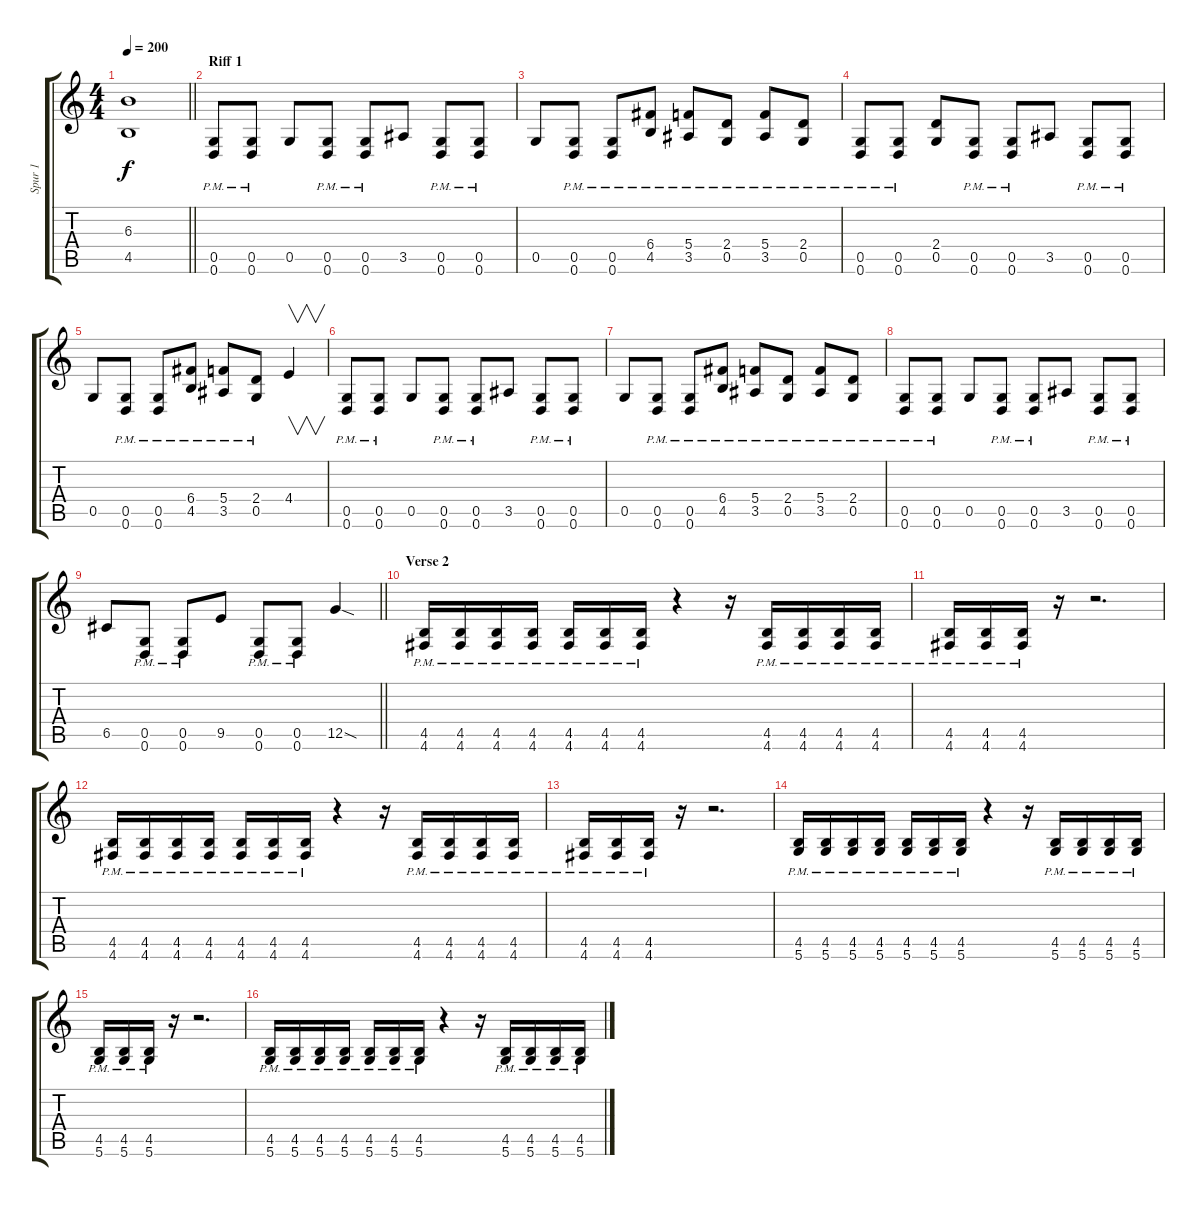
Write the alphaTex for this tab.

\track ("Spur 1" "Spur 1") {instrument distortionguitar}
\staff {score tabs}
\tuning (D4 A3 F3 C3 G2 D2) {hide}
\ts (4 4)
\tempo 200
\clef g2
\barLineRight lightlight
\ks c
(6.3 4.5).1{dy f} |
\section ("" "Riff 1")
(0.5{pm} 0.6{pm}).8 (0.5{pm} 0.6{pm}).8 0.5.8 (0.5{pm} 0.6{pm}).8 (0.5{pm} 0.6{pm}).8 3.5.8 (0.5{pm} 0.6{pm}).8 (0.5{pm} 0.6{pm}).8 |
0.5.8 (0.5{pm} 0.6{pm}).8 (0.5{pm} 0.6{pm}).8 (6.4{pm} 4.5{pm}).8 (5.4{pm} 3.5{pm}).8 (2.4{pm} 0.5{pm}).8 (5.4{pm} 3.5{pm}).8 (2.4{pm} 0.5{pm}).8 |
(0.5{pm} 0.6{pm}).8 (0.5{pm} 0.6{pm}).8 (2.4 0.5).8 (0.5{pm} 0.6{pm}).8 (0.5{pm} 0.6{pm}).8 3.5.8 (0.5{pm} 0.6{pm}).8 (0.5{pm} 0.6{pm}).8 |
0.5.8 (0.5{pm} 0.6{pm}).8 (0.5{pm} 0.6{pm}).8 (6.4{pm} 4.5{pm}).8 (5.4{pm} 3.5{pm}).8 (2.4{pm} 0.5{pm}).8 4.4.4{v} |
(0.5{pm} 0.6{pm}).8 (0.5{pm} 0.6{pm}).8 0.5.8 (0.5{pm} 0.6{pm}).8 (0.5{pm} 0.6{pm}).8 3.5.8 (0.5{pm} 0.6{pm}).8 (0.5{pm} 0.6{pm}).8 |
0.5.8 (0.5{pm} 0.6{pm}).8 (0.5{pm} 0.6{pm}).8 (6.4{pm} 4.5{pm}).8 (5.4{pm} 3.5{pm}).8 (2.4{pm} 0.5{pm}).8 (5.4{pm} 3.5{pm}).8 (2.4{pm} 0.5{pm}).8 |
(0.5{pm} 0.6{pm}).8 (0.5{pm} 0.6{pm}).8 0.5.8 (0.5{pm} 0.6{pm}).8 (0.5{pm} 0.6{pm}).8 3.5.8 (0.5{pm} 0.6{pm}).8 (0.5{pm} 0.6{pm}).8 |
\barLineRight lightlight
6.5.8 (0.5{pm} 0.6{pm}).8 (0.5{pm} 0.6{pm}).8 9.5.8 (0.5{pm} 0.6{pm}).8 (0.5{pm} 0.6{pm}).8 12.5{sod}.4 |
\section ("" "Verse 2")
(4.5{pm} 4.6{pm}).16 (4.5{pm} 4.6{pm}).16 (4.5{pm} 4.6{pm}).16 (4.5{pm} 4.6{pm}).16 (4.5{pm} 4.6{pm}).16 (4.5{pm} 4.6{pm}).16 (4.5{pm} 4.6{pm}).16 r.4 r.16 (4.5{pm} 4.6{pm}).16 (4.5{pm} 4.6{pm}).16 (4.5{pm} 4.6{pm}).16 (4.5{pm} 4.6{pm}).16 |
(4.5{pm} 4.6{pm}).16 (4.5{pm} 4.6{pm}).16 (4.5{pm} 4.6{pm}).16 r.16 r.2{d} |
(4.5{pm} 4.6{pm}).16 (4.5{pm} 4.6{pm}).16 (4.5{pm} 4.6{pm}).16 (4.5{pm} 4.6{pm}).16 (4.5{pm} 4.6{pm}).16 (4.5{pm} 4.6{pm}).16 (4.5{pm} 4.6{pm}).16 r.4 r.16 (4.5{pm} 4.6{pm}).16 (4.5{pm} 4.6{pm}).16 (4.5{pm} 4.6{pm}).16 (4.5{pm} 4.6{pm}).16 |
(4.5{pm} 4.6{pm}).16 (4.5{pm} 4.6{pm}).16 (4.5{pm} 4.6{pm}).16 r.16 r.2{d} |
(4.5{pm} 5.6{pm}).16 (4.5{pm} 5.6{pm}).16 (4.5{pm} 5.6{pm}).16 (4.5{pm} 5.6{pm}).16 (4.5{pm} 5.6{pm}).16 (4.5{pm} 5.6{pm}).16 (4.5{pm} 5.6{pm}).16 r.4 r.16 (4.5{pm} 5.6{pm}).16 (4.5{pm} 5.6{pm}).16 (4.5{pm} 5.6{pm}).16 (4.5{pm} 5.6{pm}).16 |
(4.5{pm} 5.6{pm}).16 (4.5{pm} 5.6{pm}).16 (4.5{pm} 5.6{pm}).16 r.16 r.2{d} |
(4.5{pm} 5.6{pm}).16 (4.5{pm} 5.6{pm}).16 (4.5{pm} 5.6{pm}).16 (4.5{pm} 5.6{pm}).16 (4.5{pm} 5.6{pm}).16 (4.5{pm} 5.6{pm}).16 (4.5{pm} 5.6{pm}).16 r.4 r.16 (4.5{pm} 5.6{pm}).16 (4.5{pm} 5.6{pm}).16 (4.5{pm} 5.6{pm}).16 (4.5{pm} 5.6{pm}).16
